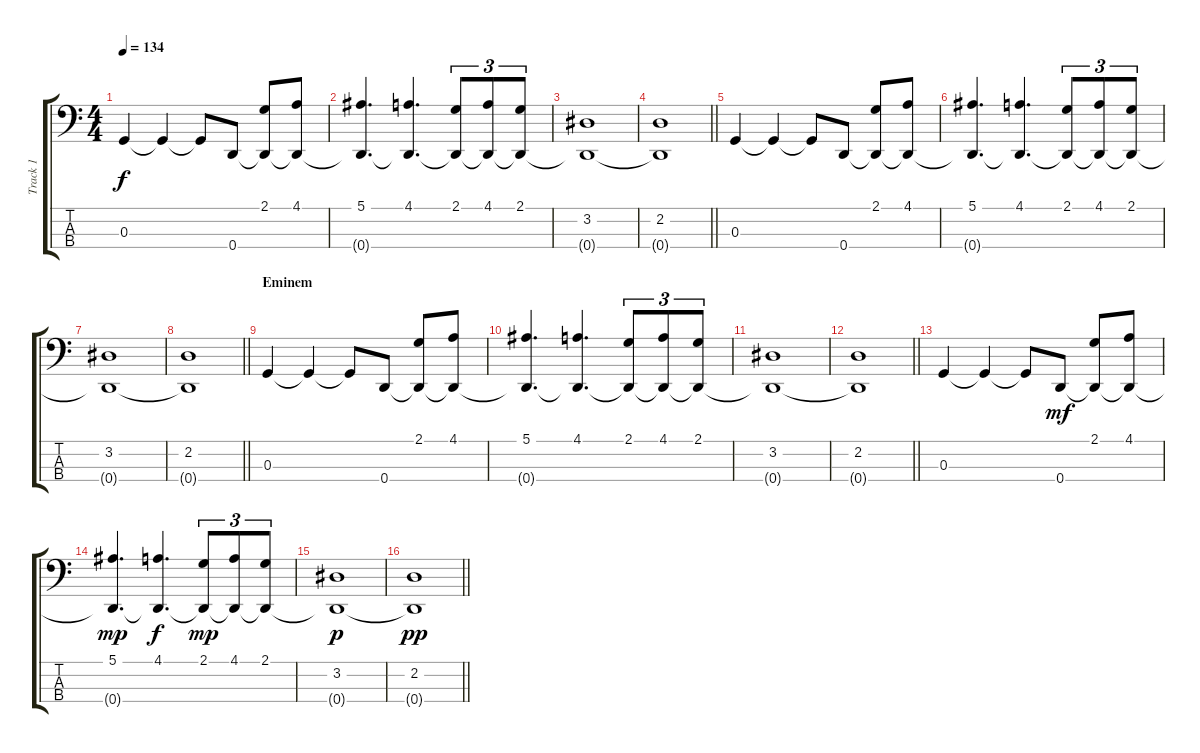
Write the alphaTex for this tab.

\track ("Track 1" "Track 1") {instrument electricbassfinger}
\staff {score tabs}
\tuning (F2 C2 G1 D1) {hide}
\ts (4 4)
\tempo 134
\clef f4
\ks c
0.3.4{dy f} 0.3{t}.4 0.3{t}.8 0.4.8 (2.1 0.4{t}).8 (4.1 0.4{t}).8 |
(5.1 0.4{t}).4{d} (4.1 0.4{t}).4{d} (2.1 0.4{t}).8{tu (3 2)} (4.1 0.4{t}).8{tu (3 2)} (2.1 0.4{t}).8{tu (3 2)} |
(3.2 0.4{t}).1 |
\barLineRight lightlight
(2.2 0.4{t}).1 |
0.3.4 0.3{t}.4 0.3{t}.8 0.4.8 (2.1 0.4{t}).8 (4.1 0.4{t}).8 |
(5.1 0.4{t}).4{d} (4.1 0.4{t}).4{d} (2.1 0.4{t}).8{tu (3 2)} (4.1 0.4{t}).8{tu (3 2)} (2.1 0.4{t}).8{tu (3 2)} |
(3.2 0.4{t}).1 |
\barLineRight lightlight
(2.2 0.4{t}).1 |
\section ("" "Eminem")
0.3.4 0.3{t}.4 0.3{t}.8 0.4.8 (2.1 0.4{t}).8 (4.1 0.4{t}).8 |
(5.1 0.4{t}).4{d} (4.1 0.4{t}).4{d} (2.1 0.4{t}).8{tu (3 2)} (4.1 0.4{t}).8{tu (3 2)} (2.1 0.4{t}).8{tu (3 2)} |
(3.2 0.4{t}).1 |
\barLineRight lightlight
(2.2 0.4{t}).1 |
0.3.4 0.3{t}.4 0.3{t}.8 0.4.8{dy mf} (2.1 0.4{t}).8 (4.1 0.4{t}).8 |
(5.1 0.4{t}).4{d dy mp} (4.1 0.4{t}).4{d dy f} (2.1 0.4{t}).8{tu (3 2) dy mp} (4.1 0.4{t}).8{tu (3 2)} (2.1 0.4{t}).8{tu (3 2)} |
(3.2 0.4{t}).1{dy p} |
\barLineRight lightlight
(2.2 0.4{t}).1{dy pp}
